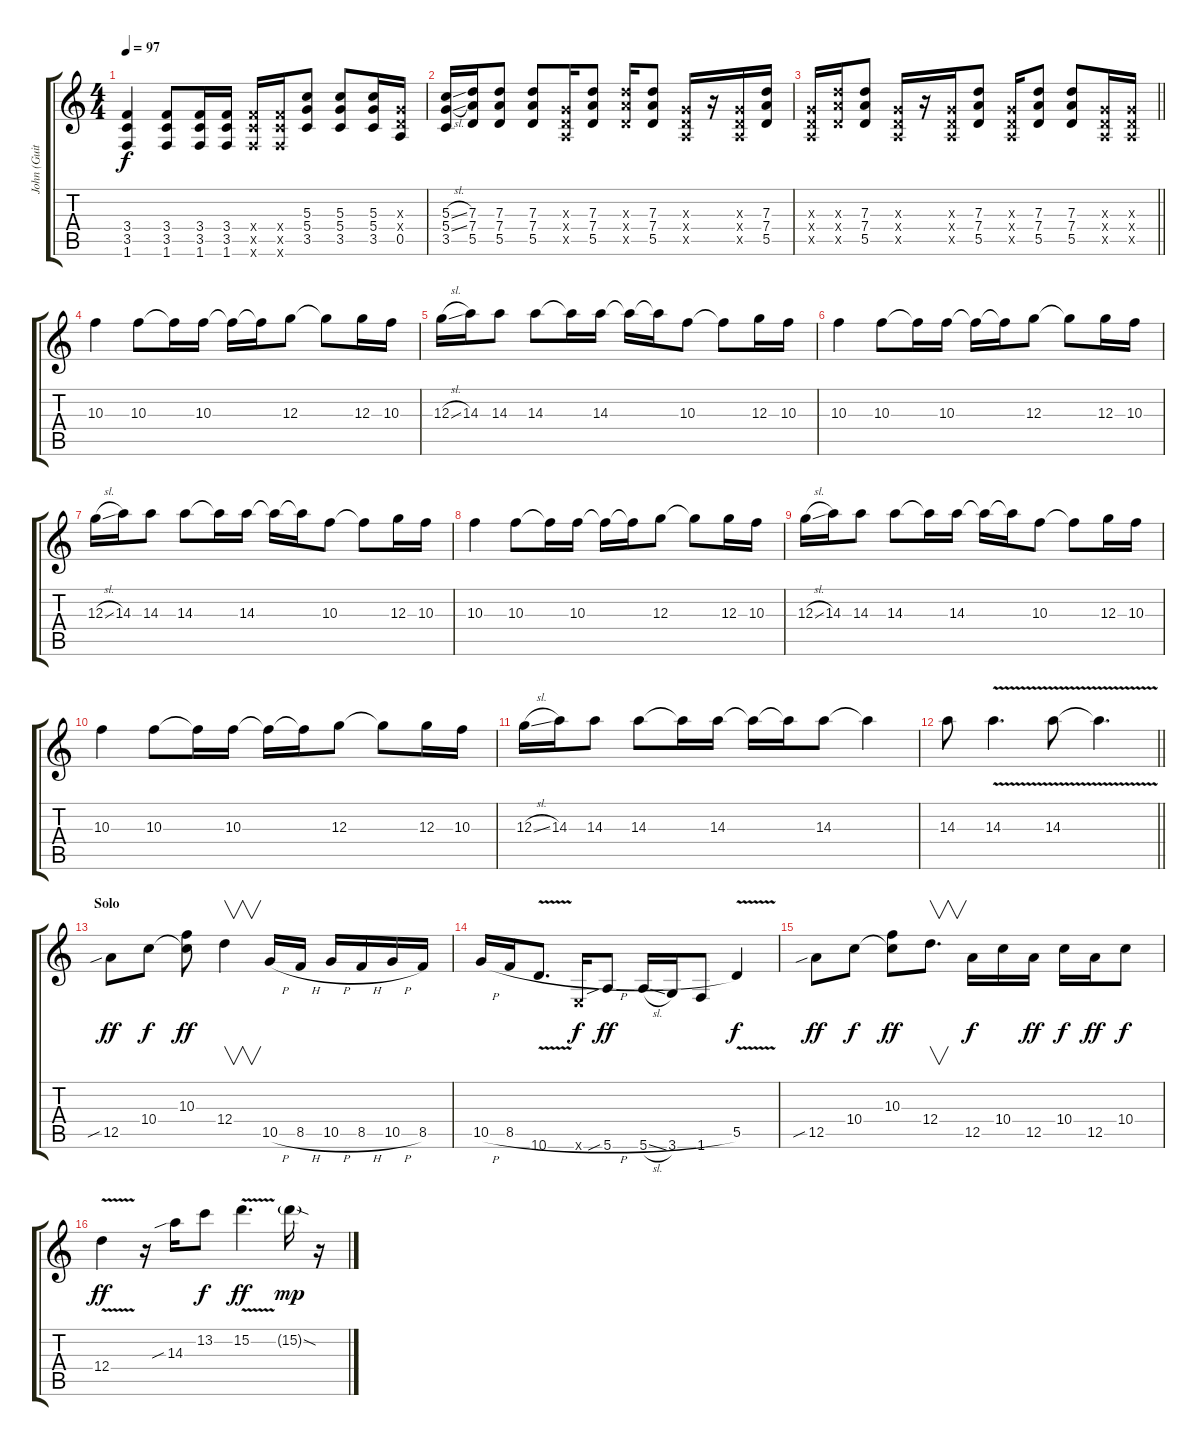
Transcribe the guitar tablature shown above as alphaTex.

\track ("John (Guitar 1)" "John (Guit") {instrument electricguitarclean}
\staff {score tabs}
\tuning (E4 B3 G3 D3 A2 E2) {hide}
\ts (4 4)
\tempo 97
\clef g2
\ks c
(3.4 3.5 1.6).4{dy f} (3.4 3.5 1.6).8 (3.4 3.5 1.6).16 (3.4 3.5 1.6).16 (3.4{x} 3.5{x} 1.6{x}).16 (3.4{x} 3.5{x} 1.6{x}).16 (5.3 5.4 3.5).8 (5.3 5.4 3.5).8 (5.3 5.4 3.5).16 (0.3{x} 0.4{x} 0.5).16 |
(5.3{sl} 5.4{sl} 3.5).16 (7.3 7.4 5.5).16 (7.3 7.4 5.5).8 (7.3 7.4 5.5).8 (0.3{x} 0.4{x} 0.5{x}).16 (7.3 7.4 5.5).8 (7.3{x} 7.4{x} 5.5{x}).16 (7.3 7.4 5.5).8 (0.3{x} 0.4{x} 0.5{x}).16 r.16 (0.3{x} 0.4{x} 0.5{x}).16 (7.3 7.4 5.5).16 |
\barLineRight lightlight
(0.3{x} 0.4{x} 0.5{x}).16 (7.3{x} 7.4{x} 5.5{x}).16 (7.3 7.4 5.5).8 (0.3{x} 0.4{x} 0.5{x}).16 r.16 (0.3{x} 0.4{x} 0.5{x}).16 (7.3 7.4 5.5).8 (0.3{x} 0.4{x} 0.5{x}).16 (7.3 7.4 5.5).8 (7.3 7.4 5.5).8 (0.3{x} 0.4{x} 0.5{x}).16 (0.3{x} 0.4{x} 0.5{x}).16 |
10.3.4{volume 8} 10.3.8 10.3{t}.16 10.3.16 10.3{t}.16 10.3{t}.16 12.3.8 12.3{t}.8 12.3.16 10.3.16 |
12.3{sl}.16 14.3.16 14.3.8 14.3.8 14.3{t}.16 14.3.16 14.3{t}.16 14.3{t}.16 10.3.8 10.3{t}.8 12.3.16 10.3.16 |
10.3.4 10.3.8 10.3{t}.16 10.3.16 10.3{t}.16 10.3{t}.16 12.3.8 12.3{t}.8 12.3.16 10.3.16 |
12.3{sl}.16 14.3.16 14.3.8 14.3.8 14.3{t}.16 14.3.16 14.3{t}.16 14.3{t}.16 10.3.8 10.3{t}.8 12.3.16 10.3.16 |
10.3.4 10.3.8 10.3{t}.16 10.3.16 10.3{t}.16 10.3{t}.16 12.3.8 12.3{t}.8 12.3.16 10.3.16 |
12.3{sl}.16 14.3.16 14.3.8 14.3.8 14.3{t}.16 14.3.16 14.3{t}.16 14.3{t}.16 10.3.8 10.3{t}.8 12.3.16 10.3.16 |
10.3.4 10.3.8 10.3{t}.16 10.3.16 10.3{t}.16 10.3{t}.16 12.3.8 12.3{t}.8 12.3.16 10.3.16 |
12.3{sl}.16 14.3.16 14.3.8 14.3.8 14.3{t}.16 14.3.16 14.3{t}.16 14.3{t}.16 14.3.8 14.3{t}.4 |
\barLineRight lightlight
14.3.8 14.3{v}.4{d} 14.3{v}.8 14.3{t}.4{d} |
\section ("" "Solo")
12.5{sib}.8{dy ff volume 13 instrument electricguitarclean} 10.4.8{dy f} (10.3 10.4{t}).8{dy ff} 12.4.4{v} 10.5{h}.16 8.5{h}.16 10.5{h}.16 8.5{h}.16 10.5{h}.16 8.5.16 |
10.5{h}.16 8.5{h}.16 10.6{v}.8{d} 0.6{x}.16{dy f} 5.6{sib}.8{dy ff} 5.6{sl}.16 3.6.16 1.6.8 5.5{v}.4{dy f} |
12.5{sib}.8{dy ff} 10.4.8{dy f} (10.3 10.4{t}).8{dy ff} 12.4.8{v d} 12.5.16{dy f} 10.4.16 12.5.16{dy ff} 10.4.16{dy f} 12.5.16{dy ff} 10.4.8{dy f} |
12.4{v}.4{dy ff} r.16 14.3{sib}.16 13.2.8{dy f} 15.2{v}.4{d dy ff} 15.2{sod g}.16{dy mp} r.16
